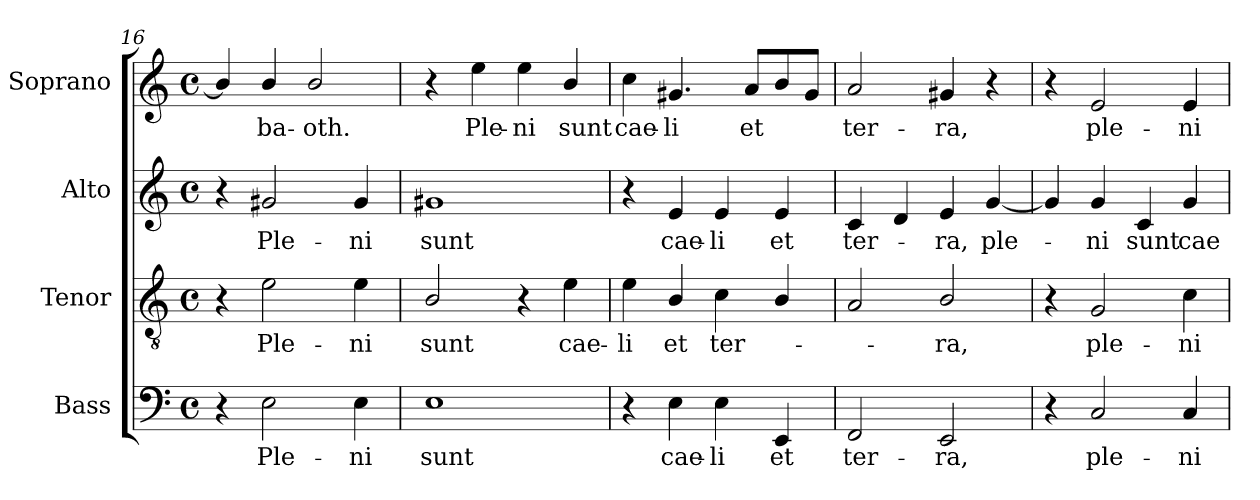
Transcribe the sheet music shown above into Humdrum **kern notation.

**kern	**text	**kern	**text	**kern	**text	**kern	**text
*part4	*part4	*part3	*part3	*part2	*part2	*part1	*part1
*staff4	*staff4	*staff3	*staff3	*staff2	*staff2	*staff1	*staff1
*I"Bass	*	*I"Tenor	*	*I"Alto	*	*I"Soprano	*
*I'B.	*	*I'T.	*	*I'A.	*	*I'S.	*
*clefF4	*	*clefGv2	*	*clefG2	*	*clefG2	*
*	*	*ITrd7c12	*	*	*	*	*
*k[]	*	*k[]	*	*k[]	*	*k[]	*
*C:	*	*C:	*	*C:	*	*C:	*
*M4/4	*	*M4/4	*	*M4/4	*	*M4/4	*
*met(c)	*	*met(c)	*	*met(c)	*	*met(c)	*
=16	=16	=16	=16	=16	=16	=16	=16
4r	.	4r	.	4r	.	4bi/]	.
!	!LO:LY:b:color=#000000	!	!	!	!	!	!
!	!	!	!LO:LY:b:color=#000000	!	!	!	!
!	!	!	!	!	!LO:LY:b:color=#000000	!	!
!	!	!	!	!	!	!	!LO:LY:b:color=#000000
2Ei\	Ple-	2Ei\	Ple-	2g#Xi/	Ple-	4bi/	-ba-
!	!	!	!	!	!	!	!LO:LY:b:color=#000000
.	.	.	.	.	.	2bi/	-oth.
!	!LO:LY:b:color=#000000	!	!	!	!	!	!
!	!	!	!LO:LY:b:color=#000000	!	!	!	!
!	!	!	!	!	!LO:LY:b:color=#000000	!	!
4Ei\	-ni	4Ei\	-ni	4g#i/	-ni	.	.
=17	=17	=17	=17	=17	=17	=17	=17
!	!LO:LY:b:color=#000000	!	!	!	!	!	!
!	!	!	!LO:LY:b:color=#000000	!	!	!	!
!	!	!	!	!	!LO:LY:b:color=#000000	!	!
1Ei	sunt	2BBi/	sunt	1g#Xi	sunt	4r	.
!	!	!	!	!	!	!	!LO:LY:b:color=#000000
.	.	.	.	.	.	4eei\	Ple-
!	!	!	!	!	!	!	!LO:LY:b:color=#000000
.	.	4r	.	.	.	4eei\	-ni
!	!	!	!LO:LY:b:color=#000000	!	!	!	!
!	!	!	!	!	!	!	!LO:LY:b:color=#000000
.	.	4Ei\	cae-	.	.	4bi/	sunt
=18	=18	=18	=18	=18	=18	=18	=18
!	!	!	!LO:LY:b:color=#000000	!	!	!	!
!	!	!	!	!	!	!	!LO:LY:b:color=#000000
4r	.	4Ei\	-li	4r	.	4cci\	cae-
!	!LO:LY:b:color=#000000	!	!	!	!	!	!
!	!	!	!LO:LY:b:color=#000000	!	!	!	!
!	!	!	!	!	!LO:LY:b:color=#000000	!	!
!	!	!	!	!	!	!	!LO:LY:b:color=#000000
4Ei\	cae-	4BBi/	et	4ei/	cae-	4.g#Xi/	-li
!	!LO:LY:b:color=#000000	!	!	!	!	!	!
!	!	!	!LO:LY:b:color=#000000	!	!	!	!
!	!	!	!	!	!LO:LY:b:color=#000000	!	!
4Ei\	-li	4Ci\	ter-	4ei/	-li	.	.
!	!	!	!	!	!	!	!LO:LY:b:color=#000000
.	.	.	.	.	.	8ai/L	et
!	!LO:LY:b:color=#000000	!	!	!	!	!	!
!	!	!	!	!	!LO:LY:b:color=#000000	!	!
4EEi/	et	4BBi/	.	4ei/	et	8bi/	.
.	.	.	.	.	.	8g#i/J	.
!!LO:PB:g=z
=19	=19	=19	=19	=19	=19	=19	=19
!	!LO:LY:b:color=#000000	!	!	!	!	!	!
!	!	!	!	!	!LO:LY:b:color=#000000	!	!
!	!	!	!	!	!	!	!LO:LY:b:color=#000000
2FFi/	ter-	2AAi/	.	4ci/	ter-	2ai/	ter-
.	.	.	.	4di/	.	.	.
!	!LO:LY:b:color=#000000	!	!	!	!	!	!
!	!	!	!LO:LY:b:color=#000000	!	!	!	!
!	!	!	!	!	!LO:LY:b:color=#000000	!	!
!	!	!	!	!	!	!	!LO:LY:b:color=#000000
2EEi/	-ra,	2BBi/	-ra,	4ei/	-ra,	4g#Xi/	-ra,
!	!	!	!	!	!LO:LY:b:color=#000000	!	!
.	.	.	.	[4gi/	ple-	4r	.
=20	=20	=20	=20	=20	=20	=20	=20
4r	.	4r	.	4gi/]	.	4r	.
!	!LO:LY:b:color=#000000	!	!	!	!	!	!
!	!	!	!LO:LY:b:color=#000000	!	!	!	!
!	!	!	!	!	!LO:LY:b:color=#000000	!	!
!	!	!	!	!	!	!	!LO:LY:b:color=#000000
2Ci/	ple-	2GGi/	ple-	4gi/	-ni	2ei/	ple-
!	!	!	!	!	!LO:LY:b:color=#000000	!	!
.	.	.	.	4ci/	sunt	.	.
!	!LO:LY:b:color=#000000	!	!	!	!	!	!
!	!	!	!LO:LY:b:color=#000000	!	!	!	!
!	!	!	!	!	!LO:LY:b:color=#000000	!	!
!	!	!	!	!	!	!	!LO:LY:b:color=#000000
4Ci/	-ni	4Ci\	-ni	4gi/	cae-	4ei/	-ni
=	=	=	=	=	=	=	=
*-	*-	*-	*-	*-	*-	*-	*-
